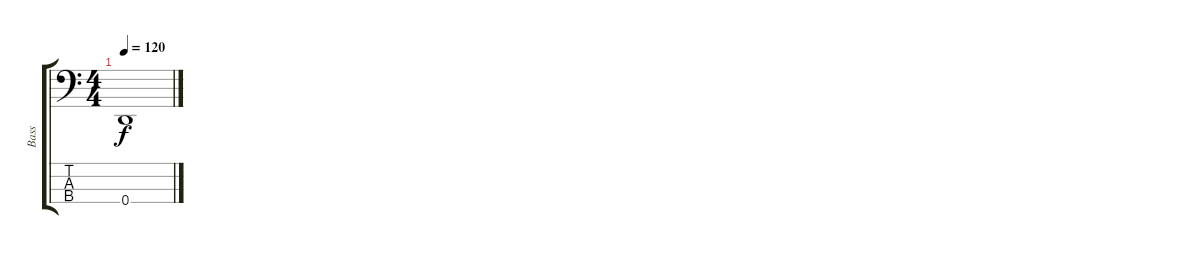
\track ("Bass" "Bass") {instrument electricbassfinger}
\staff {score tabs}
\tuning (G2 D2 A1 D1) {hide}
\ts (4 4)
\tempo 120
\clef f4
\ks c
0.4{t}.1{dy f}
